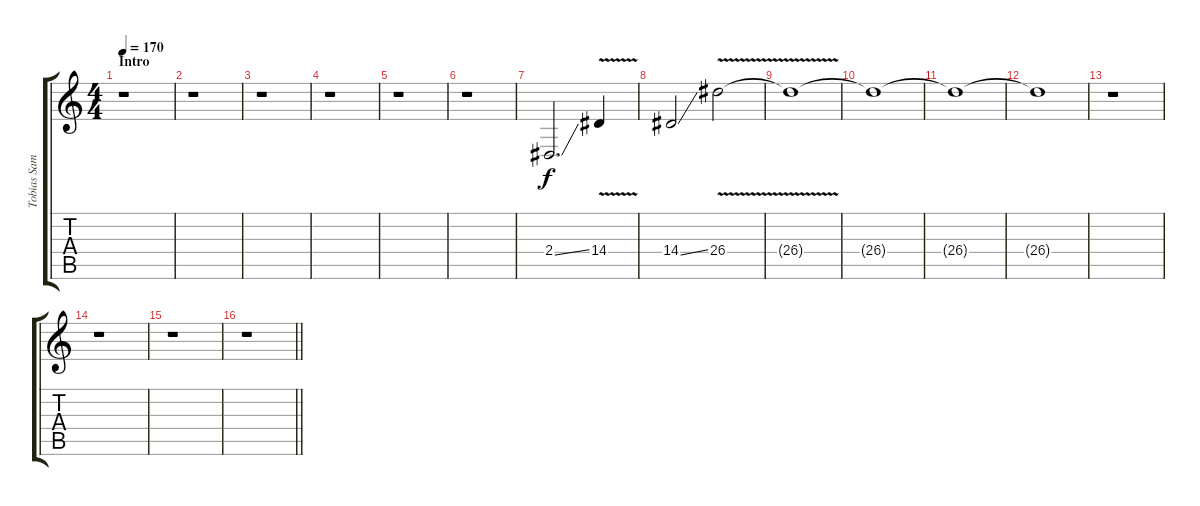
\track ("Tobias Sammet - Voice" "Tobias Sam") {instrument flute}
\staff {score tabs}
\tuning (Eb4 Bb3 Gb3 Db3 Ab2 Eb2) {hide}
\ts (4 4)
\section ("" "Intro")
\tempo 170
\clef g2
\ks c
r.1{dy f instrument flute} |
r.1 |
r.1 |
r.1 |
r.1 |
r.1 |
2.4{ss}.2{d} 14.4{v}.4 |
14.4{ss}.2 26.4{v}.2 |
26.4{t}.1 |
26.4{t}.1 |
26.4{t}.1 |
26.4{t}.1 |
r.1 |
r.1 |
r.1 |
\barLineRight lightlight
r.1
